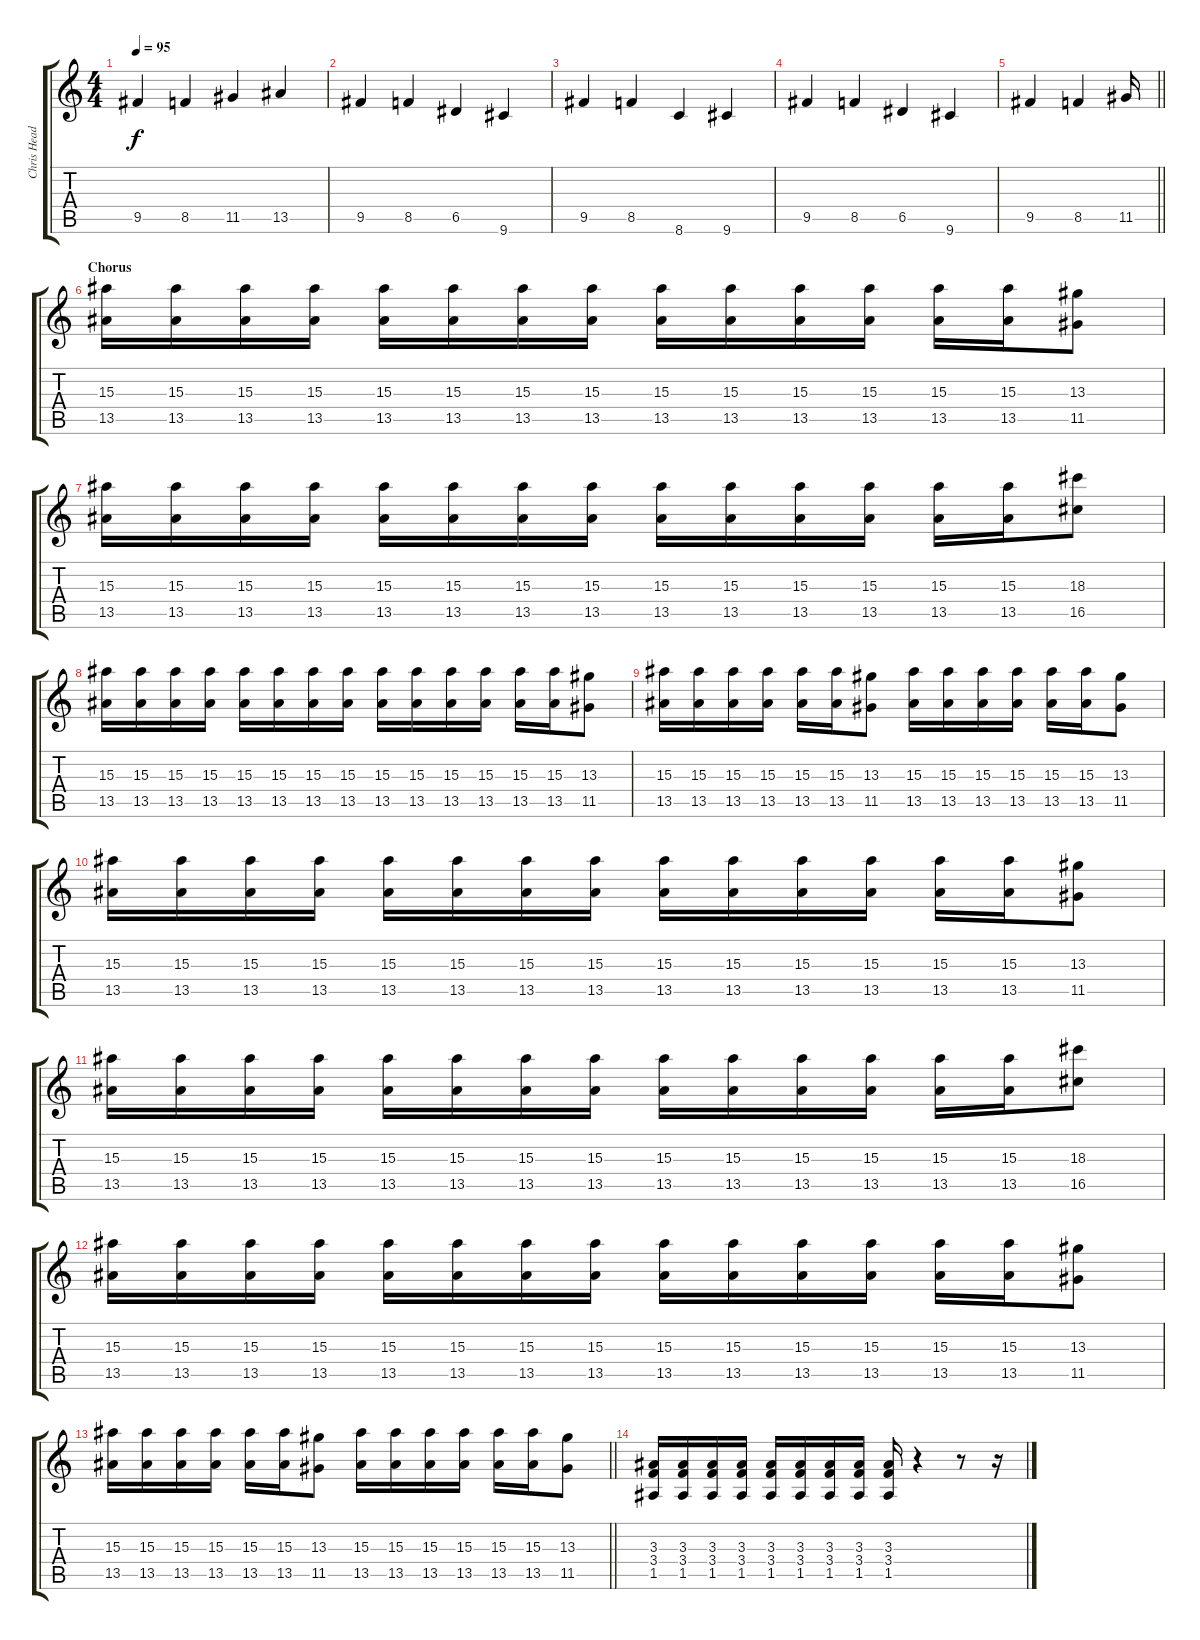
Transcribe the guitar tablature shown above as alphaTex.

\track ("Chris Head" "Chris Head") {instrument distortionguitar}
\staff {score tabs}
\tuning (E4 B3 G3 D3 A2 E2) {hide}
\ts (4 4)
\tempo 95
\clef g2
\ks c
9.5.4{dy f} 8.5.4 11.5.4 13.5.4 |
9.5.4 8.5.4 6.5.4 9.6.4 |
9.5.4 8.5.4 8.6.4 9.6.4 |
9.5.4 8.5.4 6.5.4 9.6.4 |
\barLineRight lightlight
9.5.4 8.5.4 11.5.16 |
\section ("" "Chorus")
(15.3 13.5).16 (15.3 13.5).16 (15.3 13.5).16 (15.3 13.5).16 (15.3 13.5).16 (15.3 13.5).16 (15.3 13.5).16 (15.3 13.5).16 (15.3 13.5).16 (15.3 13.5).16 (15.3 13.5).16 (15.3 13.5).16 (15.3 13.5).16 (15.3 13.5).16 (13.3 11.5).8 |
(15.3 13.5).16 (15.3 13.5).16 (15.3 13.5).16 (15.3 13.5).16 (15.3 13.5).16 (15.3 13.5).16 (15.3 13.5).16 (15.3 13.5).16 (15.3 13.5).16 (15.3 13.5).16 (15.3 13.5).16 (15.3 13.5).16 (15.3 13.5).16 (15.3 13.5).16 (18.3 16.5).8 |
(15.3 13.5).16 (15.3 13.5).16 (15.3 13.5).16 (15.3 13.5).16 (15.3 13.5).16 (15.3 13.5).16 (15.3 13.5).16 (15.3 13.5).16 (15.3 13.5).16 (15.3 13.5).16 (15.3 13.5).16 (15.3 13.5).16 (15.3 13.5).16 (15.3 13.5).16 (13.3 11.5).8 |
(15.3 13.5).16 (15.3 13.5).16 (15.3 13.5).16 (15.3 13.5).16 (15.3 13.5).16 (15.3 13.5).16 (13.3 11.5).8 (15.3 13.5).16 (15.3 13.5).16 (15.3 13.5).16 (15.3 13.5).16 (15.3 13.5).16 (15.3 13.5).16 (13.3 11.5).8 |
(15.3 13.5).16 (15.3 13.5).16 (15.3 13.5).16 (15.3 13.5).16 (15.3 13.5).16 (15.3 13.5).16 (15.3 13.5).16 (15.3 13.5).16 (15.3 13.5).16 (15.3 13.5).16 (15.3 13.5).16 (15.3 13.5).16 (15.3 13.5).16 (15.3 13.5).16 (13.3 11.5).8 |
(15.3 13.5).16 (15.3 13.5).16 (15.3 13.5).16 (15.3 13.5).16 (15.3 13.5).16 (15.3 13.5).16 (15.3 13.5).16 (15.3 13.5).16 (15.3 13.5).16 (15.3 13.5).16 (15.3 13.5).16 (15.3 13.5).16 (15.3 13.5).16 (15.3 13.5).16 (18.3 16.5).8 |
(15.3 13.5).16 (15.3 13.5).16 (15.3 13.5).16 (15.3 13.5).16 (15.3 13.5).16 (15.3 13.5).16 (15.3 13.5).16 (15.3 13.5).16 (15.3 13.5).16 (15.3 13.5).16 (15.3 13.5).16 (15.3 13.5).16 (15.3 13.5).16 (15.3 13.5).16 (13.3 11.5).8 |
\barLineRight lightlight
(15.3 13.5).16 (15.3 13.5).16 (15.3 13.5).16 (15.3 13.5).16 (15.3 13.5).16 (15.3 13.5).16 (13.3 11.5).8 (15.3 13.5).16 (15.3 13.5).16 (15.3 13.5).16 (15.3 13.5).16 (15.3 13.5).16 (15.3 13.5).16 (13.3 11.5).8 |
(3.3 3.4 1.5).16 (3.3 3.4 1.5).16 (3.3 3.4 1.5).16 (3.3 3.4 1.5).16 (3.3 3.4 1.5).16 (3.3 3.4 1.5).16 (3.3 3.4 1.5).16 (3.3 3.4 1.5).16 (3.3 3.4 1.5).16 r.4 r.8 r.16
